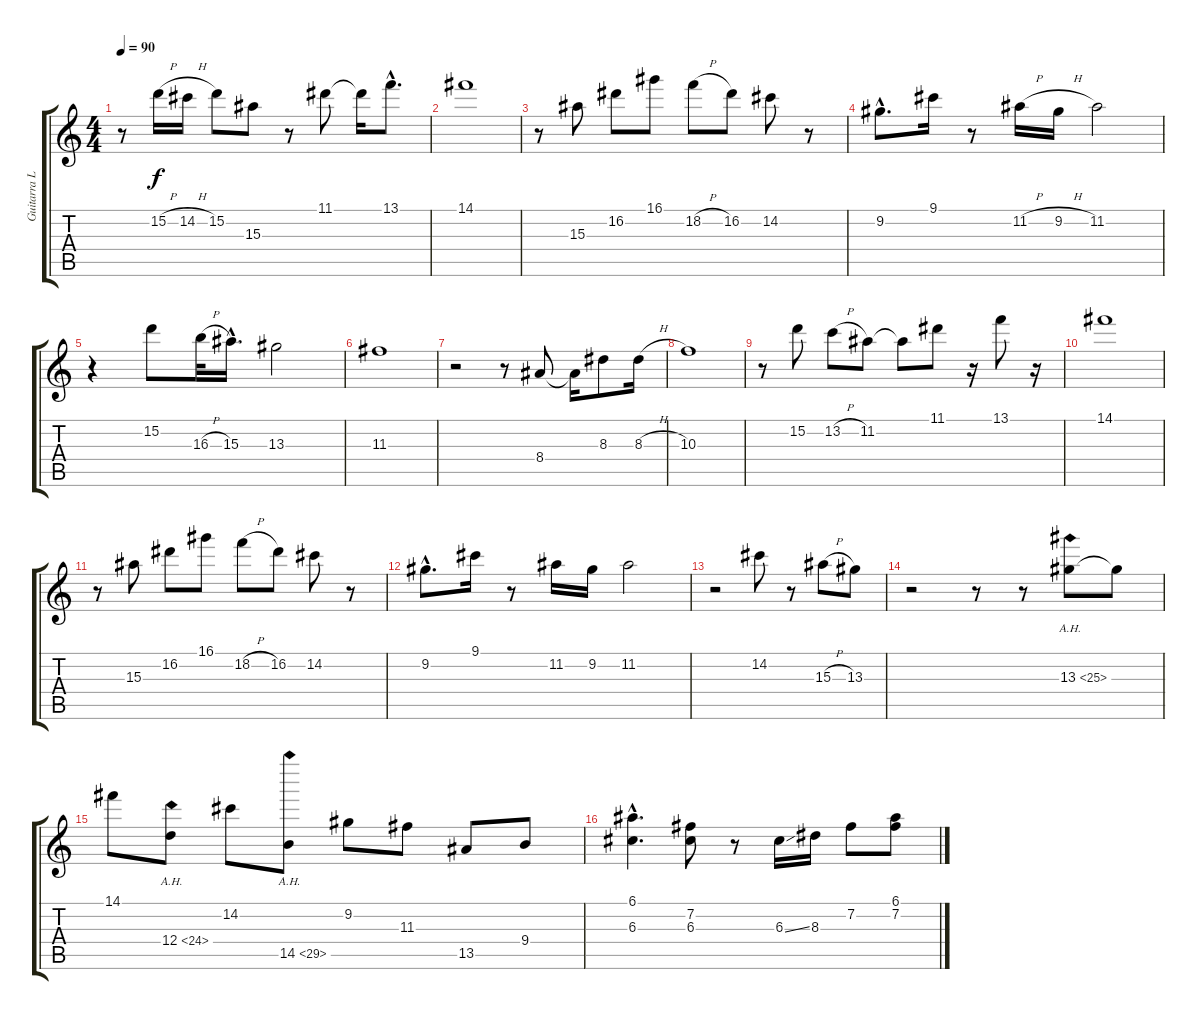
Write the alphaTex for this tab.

\track ("Guitarra Limpa" "Guitarra L") {instrument electricguitarjazz}
\staff {score tabs}
\tuning (E4 B3 G3 D3 A2 E2) {hide}
\ts (4 4)
\tempo 90
\clef g2
\ks c
r.8{dy f} 15.2{h}.16 14.2{h}.16 15.2.8 15.3.8 r.8 11.1.8 11.1{t}.16 13.1{hac}.8{d} |
14.1.1 |
r.8 15.3.8 16.2.8 16.1.8 18.2{h}.8 16.2.8 14.2.8 r.8 |
9.2{hac}.8{d} 9.1.16 r.8 11.2{h}.16 9.2{h}.16 11.2.2 |
r.4 15.2.8 16.3{h}.32 15.3{hac}.16{d} 13.3.2 |
11.3.1 |
r.2 r.8 8.4.8 8.4{t}.16 8.3.8 8.3{h}.16 |
10.3.1 |
r.8 15.2.8 13.2{h}.8 11.2.8 11.2{t}.8 11.1.8 r.16 13.1.8 r.16 |
14.1.1 |
r.8 15.3.8 16.2.8 16.1.8 18.2{h}.8 16.2.8 14.2.8 r.8 |
9.2{hac}.8{d} 9.1.16 r.8 11.2.16 9.2.16 11.2.2 |
r.2 14.2.8 r.8 15.3{h}.8 13.3.8 |
r.2 r.8 r.8 13.3{ah 12}.8 13.3{t}.8 |
14.1.8 12.4{ah 12}.8 14.2.8 14.5{ah 15}.8 9.2.8 11.3.8 13.5.8 9.4.8 |
(6.1{hac} 6.3{hac}).4{d} (7.2 6.3).8 r.8 6.3{ss}.16 8.3.16 7.2.8 (6.1 7.2).8
